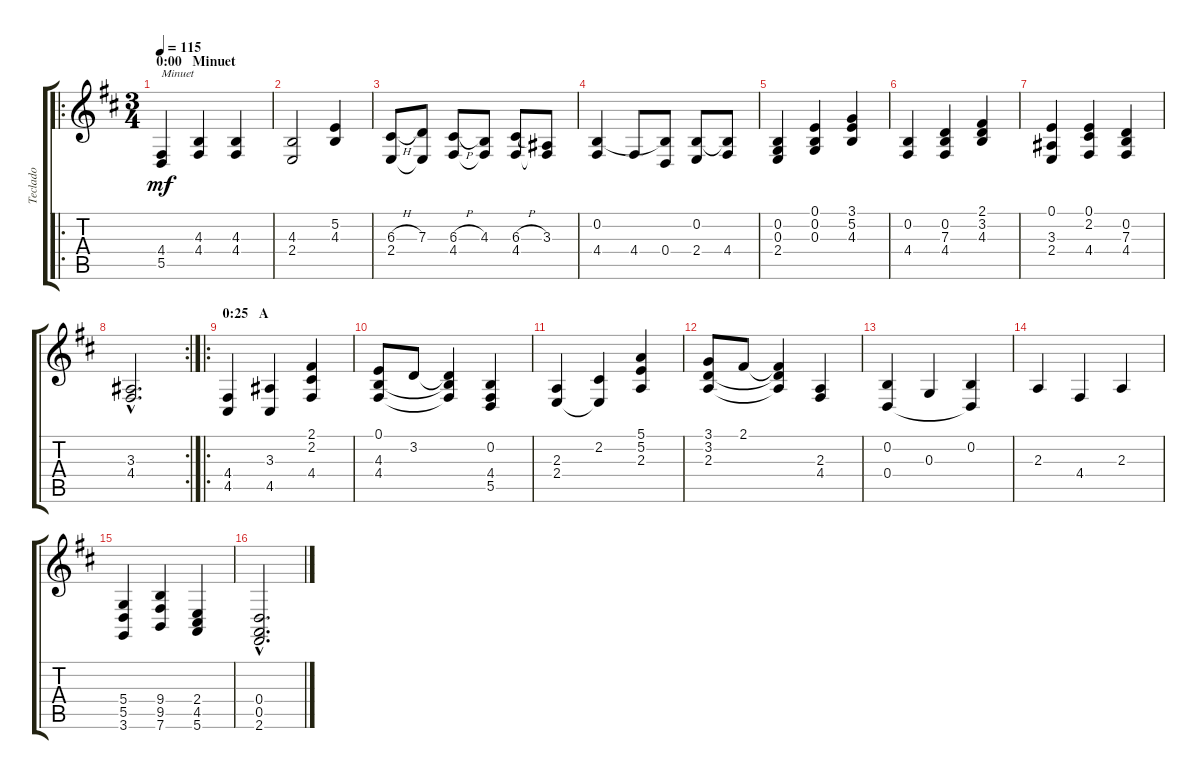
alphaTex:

\track ("Teclado" "Teclado") {instrument harpsichord}
\staff {score tabs}
\tuning (E4 B3 G3 D3 A2 E2) {hide}
\ro
\ts (3 4)
\section ("" "0:00   Minuet")
\tempo 115
\tempo 130
\tempo 115
\clef g2
\ks bminor
(4.4 5.5).4{txt "Minuet" dy mf instrument harpsichord} (4.3 4.4).4 (4.3 4.4).4 |
(4.3 2.4).2 (5.2 4.3).4 |
(6.3{h} 2.4).8 (7.3 2.4{t}).8 (6.3{h} 4.4).8 (4.3 4.4{t}).8 (6.3{h} 4.4).8 (3.3 4.4{t}).8 |
(0.2 4.4).4 4.4.8 (0.2{t} 0.4).8 (0.2 2.4).8 (0.2{t} 4.4).8 |
(0.2 0.3 2.4).4 (0.1 0.2 0.3).4 (3.1 5.2 4.3).4 |
(0.2 4.4).4 (0.2 7.3 4.4).4 (2.1 3.2 4.3).4 |
(0.1 3.3 2.4).4 (0.1 2.2 4.4).4 (0.2 7.3 4.4).4 |
\rc 2
(3.3{hac} 4.4{hac}).2{d} |
\ro
\section ("" "0:25   A")
(4.4 4.5).4 (3.3 4.5).4 (2.1 2.2 4.4).4 |
(0.1 4.3 4.4).8 3.2.8 (3.2{t} 4.3{t} 4.4{t}).4 (0.2 4.4 5.5).4 |
(2.3 2.4).4 (2.2 2.4{t}).4 (5.1 5.2 2.3).4 |
(3.1 3.2 2.3).8 2.1.8 (2.1{t} 3.2{t} 2.3{t}).4 (2.3 4.4).4 |
(0.2 0.4).4 0.3.4 (0.2 0.4{t}).4 |
2.3.4 4.4.4 2.3.4 |
(5.4 5.5 3.6).4 (9.4 9.5 7.6).4 (2.4 4.5 5.6).4 |
(0.4{hac} 0.5{hac} 2.6{hac}).2{d}
